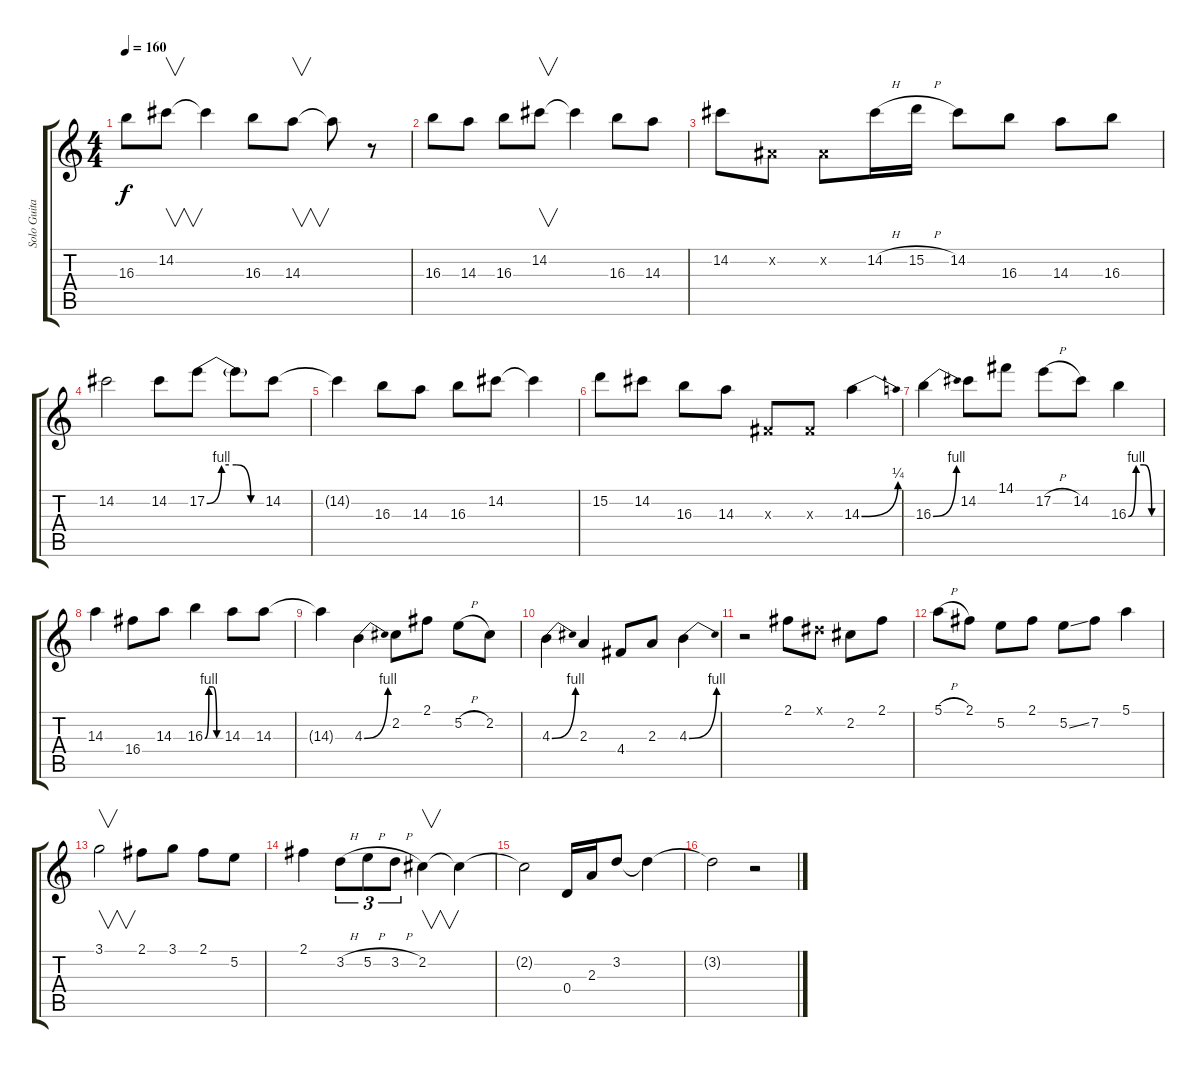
\track ("Solo Guitar" "Solo Guita") {instrument distortionguitar}
\staff {score tabs}
\tuning (E4 B3 G3 D3 A2 E2) {hide}
\ts (4 4)
\tempo 160
\clef g2
\ks c
16.3.8{dy f} 14.2.8{v} 14.2{t}.4 16.3.8 14.3.8{v} 14.3{t}.8 r.8 |
16.3.8 14.3.8 16.3.8 14.2.8{v} 14.2{t}.4 16.3.8 14.3.8 |
14.2.8 -1.2{x}.8 -1.2{x}.8 14.2{h}.16 15.2{h}.16 14.2.8 16.3.8 14.3.8 16.3.8 |
14.2.2 14.2.8 17.2{be (custom 0 0 15 4 30 4 45 0 60 0)}.8 17.2{t}.8 14.2.8 |
14.2{t}.4 16.3.8 14.3.8 16.3.8 14.2.8 14.2{t}.4 |
15.2.8 14.2.8 16.3.8 14.3.8 -1.3{x}.8 -1.3{x}.8 14.3{be (bend 0 0 60 1)}.4 |
16.3{be (bend 0 0 60 4)}.4 14.2.8 14.1.8 17.2{h}.8 14.2.8 16.3{be (custom 0 0 15 4 30 4 45 0 60 0)}.4 |
14.3.4 16.4.8 14.3.8 16.3{be (custom 0 0 15 4 30 4 45 0 60 0)}.4 14.3.8 14.3.8 |
14.3{t}.4 4.3{be (bend 0 0 60 4)}.4 2.2.8 2.1.8 5.2{h}.8 2.2.8 |
4.3{be (bend 0 0 60 4)}.4 2.3.4 4.4.8 2.3.8 4.3{be (bend 0 0 60 4)}.4 |
r.2 2.1.8 -1.1{x}.8 2.2.8 2.1.8 |
5.1{h}.8 2.1.8 5.2.8 2.1.8 5.2{ss}.8 7.2.8 5.1.4 |
3.1.2{v} 2.1.8 3.1.8 2.1.8 5.2.8 |
2.1.4 3.2{h}.8{tu (3 2)} 5.2{h}.8{tu (3 2)} 3.2{h}.8{tu (3 2)} 2.2.4{v} 2.2{t}.4 |
2.2{t}.2 0.4.16 2.3.16 3.2.8 3.2{t}.4 |
3.2{t}.2 r.2
